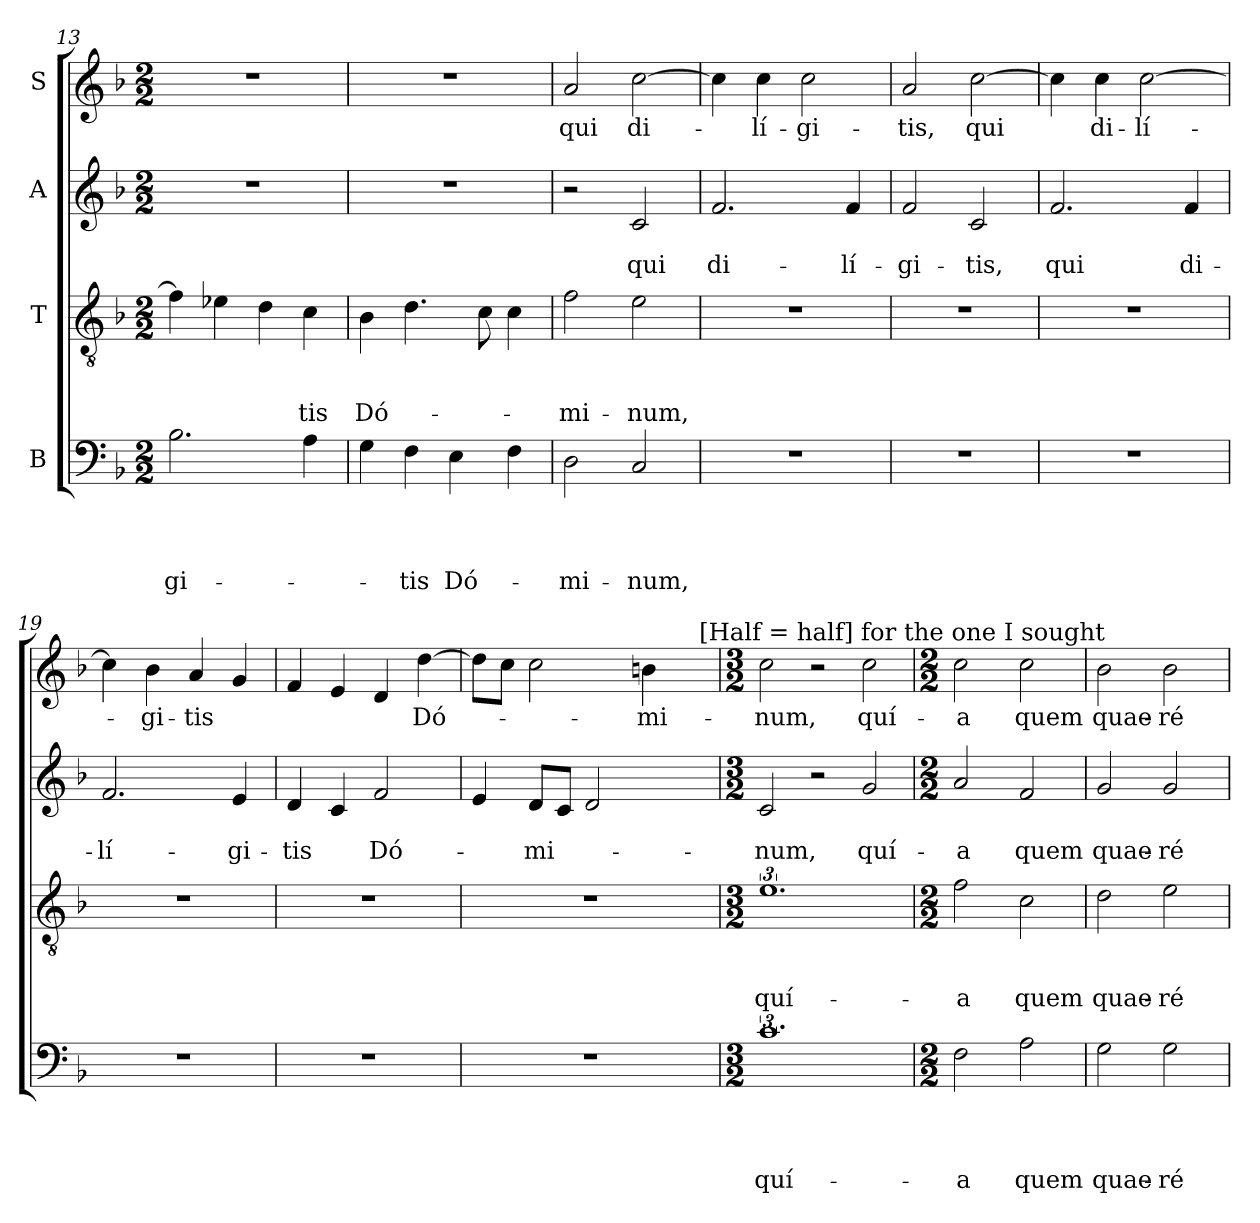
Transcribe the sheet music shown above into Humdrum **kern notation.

**kern	**text	**text	**text	**text	**kern	**text	**text	**text	**kern	**text	**text	**kern	**text
*part4	*part4	*part4	*part4	*part4	*part3	*part3	*part3	*part3	*part2	*part2	*part2	*part1	*part1
*staff4	*staff4	*staff4	*staff4	*staff4	*staff3	*staff3	*staff3	*staff3	*staff2	*staff2	*staff2	*staff1	*staff1
*I"B	*	*	*	*	*I"T	*	*	*	*I"A	*	*	*I"S	*
!!LO:PB:g=z
*clefF4	*	*	*	*	*clefGv2	*	*	*	*clefG2	*	*	*clefG2	*
*k[b-]	*	*	*	*	*k[b-]	*	*	*	*k[b-]	*	*	*k[b-]	*
*F:	*	*	*	*	*F:	*	*	*	*F:	*	*	*F:	*
*M2/2	*	*	*	*	*M2/2	*	*	*	*M2/2	*	*	*M2/2	*
=13	=13	=13	=13	=13	=13	=13	=13	=13	=13	=13	=13	=13	=13
!	!	!	!	!LO:LY:b	!	!	!	!	!	!	!	!	!
2.B-\	.	.	.	-gi-	4f\]	.	.	.	1r	.	.	1r	.
.	.	.	.	.	4e-i\	.	.	.	.	.	.	.	.
.	.	.	.	.	4d\	.	.	.	.	.	.	.	.
!	!	!	!	!	!	!	!	!LO:LY:b	!	!	!	!	!
4A\	.	.	.	.	4c\	.	.	-tis	.	.	.	.	.
=14	=14	=14	=14	=14	=14	=14	=14	=14	=14	=14	=14	=14	=14
!	!	!	!	!	!	!	!	!LO:LY:b	!	!	!	!	!
4G\	.	.	.	.	4B-\	.	.	Dó-	1r	.	.	1r	.
!	!	!	!	!LO:LY:b	!	!	!	!	!	!	!	!	!
4F\	.	.	.	-tis	4.d\	.	.	.	.	.	.	.	.
!	!	!	!	!LO:LY:b	!	!	!	!	!	!	!	!	!
4E\	.	.	.	Dó-	.	.	.	.	.	.	.	.	.
.	.	.	.	.	8c\	.	.	.	.	.	.	.	.
4F\	.	.	.	.	4c\	.	.	.	.	.	.	.	.
=15	=15	=15	=15	=15	=15	=15	=15	=15	=15	=15	=15	=15	=15
!	!	!	!	!LO:LY:b	!	!	!	!LO:LY:b	!	!	!	!	!LO:LY:b
2D\	.	.	.	-mi-	2f\	.	.	-mi-	2r	.	.	2a/	qui
!	!	!	!	!LO:LY:b	!	!	!	!LO:LY:b	!	!	!LO:LY:b	!	!LO:LY:b
2C/	.	.	.	-num,	2e\	.	.	-num,	2c/	.	qui	[2cc\	di-
=16	=16	=16	=16	=16	=16	=16	=16	=16	=16	=16	=16	=16	=16
!	!	!	!	!	!	!	!	!	!	!	!LO:LY:b	!	!
1r	.	.	.	.	1r	.	.	.	2.f/	.	di-	4cc\]	.
!	!	!	!	!	!	!	!	!	!	!	!	!	!LO:LY:b
.	.	.	.	.	.	.	.	.	.	.	.	4cc\	-lí-
!	!	!	!	!	!	!	!	!	!	!	!	!	!LO:LY:b
.	.	.	.	.	.	.	.	.	.	.	.	2cc\	-gi-
!	!	!	!	!	!	!	!	!	!	!	!LO:LY:b	!	!
.	.	.	.	.	.	.	.	.	4f/	.	-lí-	.	.
=17	=17	=17	=17	=17	=17	=17	=17	=17	=17	=17	=17	=17	=17
!	!	!	!	!	!	!	!	!	!	!	!LO:LY:b	!	!LO:LY:b
1r	.	.	.	.	1r	.	.	.	2f/	.	-gi-	2a/	-tis,
!	!	!	!	!	!	!	!	!	!	!	!LO:LY:b	!	!LO:LY:b
.	.	.	.	.	.	.	.	.	2c/	.	-tis,	[2cc\	qui
=18	=18	=18	=18	=18	=18	=18	=18	=18	=18	=18	=18	=18	=18
!	!	!	!	!	!	!	!	!	!	!	!LO:LY:b	!	!
1r	.	.	.	.	1r	.	.	.	2.f/	.	qui	4cc\]	.
!	!	!	!	!	!	!	!	!	!	!	!	!	!LO:LY:b
.	.	.	.	.	.	.	.	.	.	.	.	4cc\	di-
!	!	!	!	!	!	!	!	!	!	!	!	!	!LO:LY:b
.	.	.	.	.	.	.	.	.	.	.	.	[2cc\	-lí-
!	!	!	!	!	!	!	!	!	!	!	!LO:LY:b	!	!
.	.	.	.	.	.	.	.	.	4f/	.	di-	.	.
!!LO:LB:g=z
=19	=19	=19	=19	=19	=19	=19	=19	=19	=19	=19	=19	=19	=19
!	!	!	!	!	!	!	!	!	!	!	!LO:LY:b	!	!
1r	.	.	.	.	1r	.	.	.	2.f/	.	-lí-	4cc\]	.
!	!	!	!	!	!	!	!	!	!	!	!	!	!LO:LY:b
.	.	.	.	.	.	.	.	.	.	.	.	4b-\	-gi-
!	!	!	!	!	!	!	!	!	!	!	!	!	!LO:LY:b
.	.	.	.	.	.	.	.	.	.	.	.	4a/	-tis
!	!	!	!	!	!	!	!	!	!	!	!LO:LY:b	!	!
.	.	.	.	.	.	.	.	.	4e/	.	-gi-	4g/	.
=20	=20	=20	=20	=20	=20	=20	=20	=20	=20	=20	=20	=20	=20
!	!	!	!	!	!	!	!	!	!	!	!LO:LY:b	!	!
1r	.	.	.	.	1r	.	.	.	4d/	.	-tis	4f/	.
.	.	.	.	.	.	.	.	.	4c/	.	.	4e/	.
!	!	!	!	!	!	!	!	!	!	!	!LO:LY:b	!	!
.	.	.	.	.	.	.	.	.	2f/	.	Dó-	4d/	.
!	!	!	!	!	!	!	!	!	!	!	!	!	!LO:LY:b
.	.	.	.	.	.	.	.	.	.	.	.	[4dd\	Dó-
=21	=21	=21	=21	=21	=21	=21	=21	=21	=21	=21	=21	=21	=21
*	*	*	*	*	*	*	*	*	*	*	*	*^	*
1r	.	.	.	.	1r	.	.	.	4e/	.	.	8dd\L]	3%2ryy	.
.	.	.	.	.	.	.	.	.	.	.	.	8cc\J	.	.
!	!	!	!	!	!	!	!	!	!	!	!LO:LY:b	!	!	!
.	.	.	.	.	.	.	.	.	8d/L	.	-mi-	2cc\	.	.
.	.	.	.	.	.	.	.	.	8c/J	.	.	.	.	.
.	.	.	.	.	.	.	.	.	2d/	.	.	.	.	.
.	.	.	.	.	.	.	.	.	.	.	.	.	6ryy	.
!	!	!	!	!	!	!	!	!	!	!	!	!	!	!LO:LY:b
.	.	.	.	.	.	.	.	.	.	.	.	4bni\	.	-mi-
.	.	.	.	.	.	.	.	.	.	.	.	.	12ryy	.
.	.	.	.	.	.	.	.	.	.	.	.	.	48.ryy	.
!	!	!	!	!	!	!	!	!	!	!	!	!	!LO:TX:a:t=[Half = half] for the one I sought	!
.	.	.	.	.	.	.	.	.	.	.	.	.	24ryy	.
.	.	.	.	.	.	.	.	.	.	.	.	.	96ryy	.
*	*	*	*	*	*	*	*	*	*	*	*	*v	*v	*
=22	=22	=22	=22	=22	=22	=22	=22	=22	=22	=22	=22	=22	=22
*M3/2	*	*	*	*	*M3/2	*	*	*	*M3/2	*	*	*M3/2	*
*	*	*	*	*	*	*	*	*	*	*	*	*^	*
!	!	!	!	!LO:LY:b	!	!	!	!LO:LY:b	!	!	!	!	!	!
*	*	*	*	*	*	*	*	*	*	*	*	*v	*v	*
*	*	*	*	*	*	*	*	*	*Xtuplet	*	*	*	*
*	*	*	*	*	*	*	*	*	*	*	*	*^	*
!	!	!	!	!	!	!	!	!	!	!	!LO:LY:b	!	!	!
*	*	*	*	*	*	*	*	*	*	*	*	*v	*v	*
*	*	*	*	*	*	*	*	*	*	*	*	*Xtuplet	*
*	*	*	*	*	*	*	*	*	*	*	*	*^	*
!	!	!	!	!	!	!	!	!	!	!	!	!	!	!LO:LY:b
*	*	*	*	*	*	*	*	*	*	*	*	*v	*v	*
3%2.c	.	.	.	quí-	3%2.e	.	.	quí-	3c/	.	-num,	3cc\	-num,
.	.	.	.	.	.	.	.	.	3r	.	.	3r	.
!	!	!	!	!	!	!	!	!	!	!	!LO:LY:b	!	!LO:LY:b
.	.	.	.	.	.	.	.	.	3g/	.	quí-	3cc\	quí-
=23	=23	=23	=23	=23	=23	=23	=23	=23	=23	=23	=23	=23	=23
*M2/2	*	*	*	*	*M2/2	*	*	*	*M2/2	*	*	*M2/2	*
!	!	!	!	!LO:LY:b	!	!	!	!LO:LY:b	!	!	!LO:LY:b	!	!LO:LY:b
2F\	.	.	.	-a	2f\	.	.	-a	2a/	.	-a	2cc\	-a
!	!	!	!	!LO:LY:b	!	!	!	!LO:LY:b	!	!	!LO:LY:b	!	!LO:LY:b
2A\	.	.	.	quem	2c\	.	.	quem	2f/	.	quem	2cc\	quem
=24	=24	=24	=24	=24	=24	=24	=24	=24	=24	=24	=24	=24	=24
!	!	!	!	!LO:LY:b	!	!	!	!LO:LY:b	!	!	!LO:LY:b	!	!LO:LY:b
2G\	.	.	.	quae-	2d\	.	.	quae-	2g/	.	quae-	2b-\	quae-
!	!	!	!	!LO:LY:b	!	!	!	!LO:LY:b	!	!	!LO:LY:b	!	!LO:LY:b
2G\	.	.	.	-ré-	2e\	.	.	-ré-	2g/	.	-ré-	2b-\	-ré-
=	=	=	=	=	=	=	=	=	=	=	=	=	=
*-	*-	*-	*-	*-	*-	*-	*-	*-	*-	*-	*-	*-	*-
